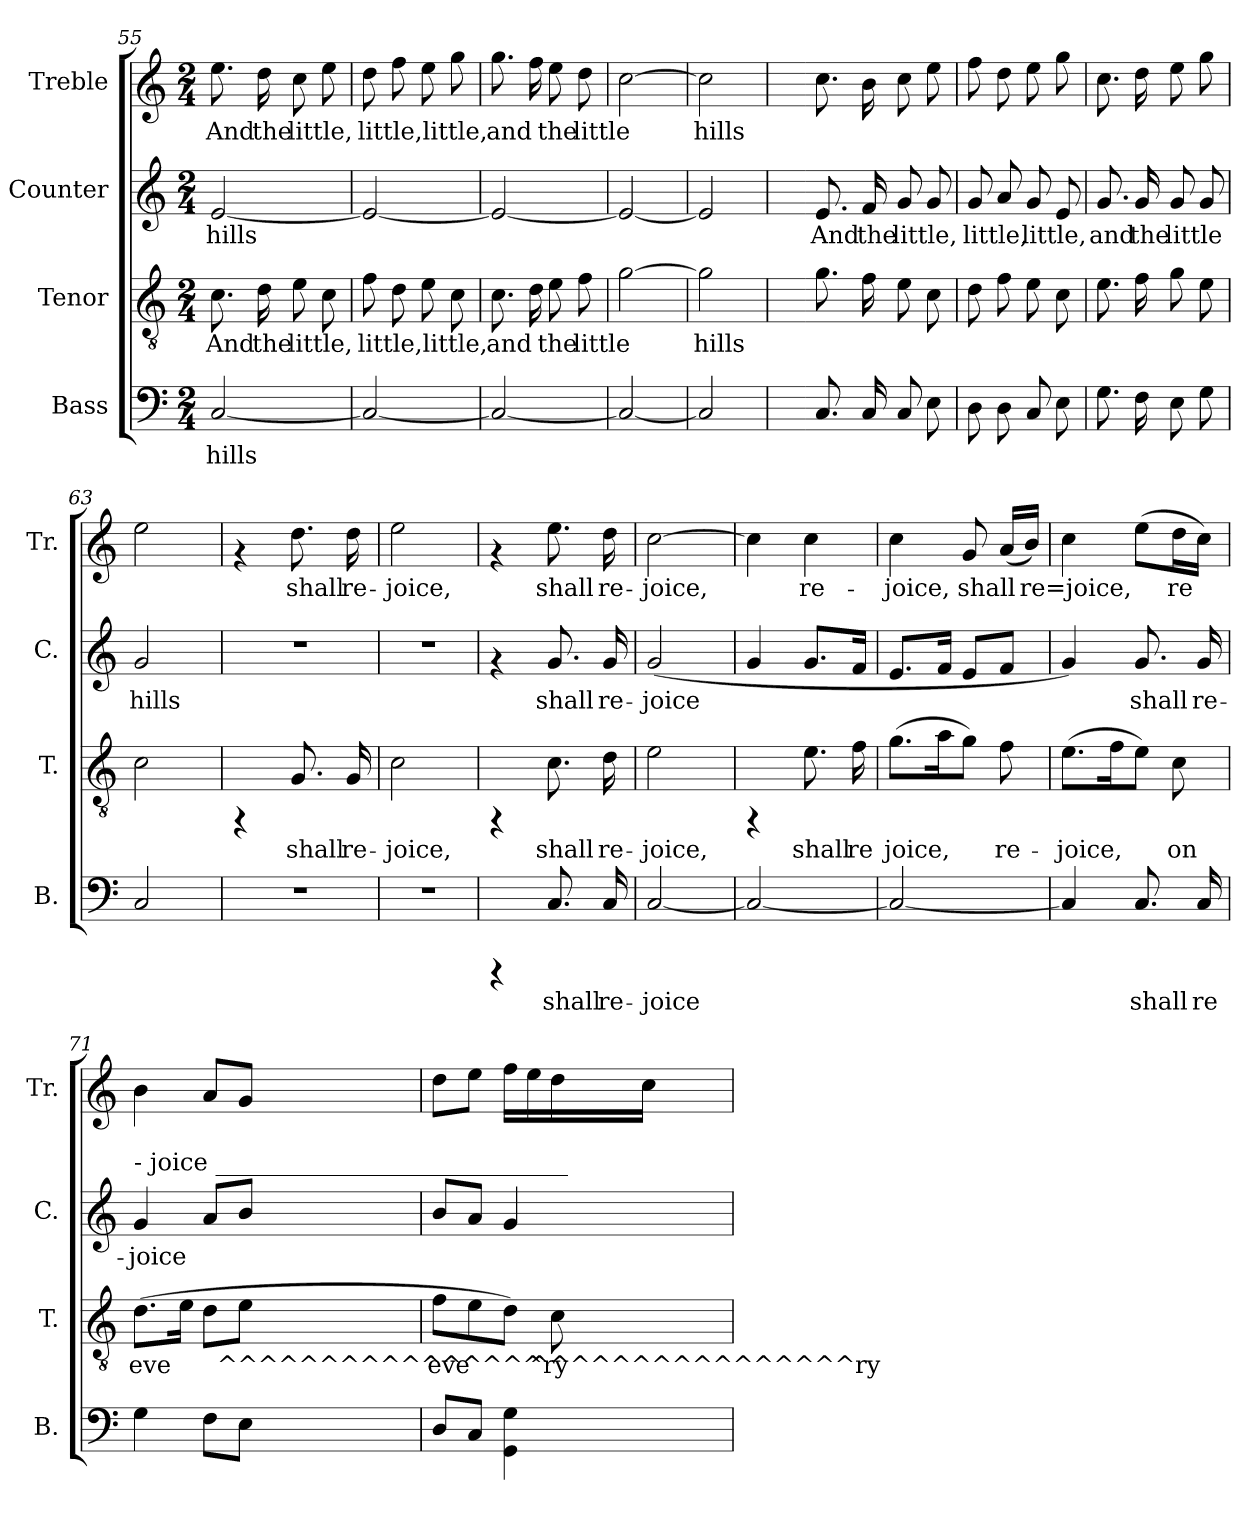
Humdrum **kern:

**kern	**text	**kern	**text	**kern	**text	**kern	**text
*part4	*part4	*part3	*part3	*part2	*part2	*part1	*part1
*staff4	*staff4	*staff3	*staff3	*staff2	*staff2	*staff1	*staff1
*I"Bass	*	*I"Tenor	*	*I"Counter	*	*I"Treble	*
*I'B.	*	*I'T.	*	*I'C.	*	*I'Tr.	*
*clefF4	*	*clefGv2	*	*clefG2	*	*clefG2	*
*k[]	*	*k[]	*	*k[]	*	*k[]	*
*C:	*	*C:	*	*C:	*	*C:	*
*M2/4	*	*M2/4	*	*M2/4	*	*M2/4	*
=55	=55	=55	=55	=55	=55	=55	=55
!	!LO:LY:b:cj	!	!LO:LY:b:cj	!	!LO:LY:b	!	!LO:LY:b:cj
[<2C/	hills	8.c\	And	[<2e/	hills	8.ee\	And
!	!	!	!LO:LY:b:cj	!	!	!	!LO:LY:b:cj
.	.	16d\	the	.	.	16dd\	the
!	!	!	!LO:LY:b:cj	!	!	!	!LO:LY:b:cj
.	.	8e\	little,	.	.	8cc\	little,
!	!	!	!LO:LY:b:cj	!	!	!	!LO:LY:b:cj
.	.	8c\	.	.	.	8ee\	.
=56	=56	=56	=56	=56	=56	=56	=56
!	!LO:LY:b:cj	!	!LO:LY:b:cj	!	!LO:LY:b	!	!LO:LY:b:cj
2C/_<	.	8f\	little,little,	2e/_<	.	8dd\	little,little,
!	!	!	!LO:LY:b:cj	!	!	!	!LO:LY:b:cj
.	.	8d\	.	.	.	8ff\	.
!	!	!	!LO:LY:b:cj	!	!	!	!LO:LY:b:cj
.	.	8e\	.	.	.	8ee\	.
!	!	!	!LO:LY:b:cj	!	!	!	!LO:LY:b:cj
.	.	8c\	.	.	.	8gg\	.
=57	=57	=57	=57	=57	=57	=57	=57
!	!LO:LY:b:cj	!	!LO:LY:b:cj	!	!LO:LY:b	!	!LO:LY:b:cj
2C/_<	.	8.c\	and	2e/_<	.	8.gg\	and
!	!	!	!LO:LY:b:cj	!	!	!	!LO:LY:b:cj
.	.	16d\	.	.	.	16ff\	.
!	!	!	!LO:LY:b:cj	!	!	!	!LO:LY:b:cj
.	.	8e\	the	.	.	8ee\	the
!	!	!	!LO:LY:b:cj	!	!	!	!LO:LY:b:cj
.	.	8f\	little	.	.	8dd\	little
=58	=58	=58	=58	=58	=58	=58	=58
!	!LO:LY:b:cj	!	!LO:LY:b:cj	!	!LO:LY:b	!	!LO:LY:b:cj
2C/_<	.	[>2g\	.	2e/_<	.	[>2cc\	.
=59	=59	=59	=59	=59	=59	=59	=59
!	!LO:LY:b:cj	!	!LO:LY:b:cj	!	!LO:LY:b	!	!LO:LY:b:cj
2C/]	.	2g\]	hills	2e/]	.	2cc\]	hills
!!LO:LB:g=z
=60	=60	=60	=60	=60	=60	=60	=60
!	!LO:LY:b:cj	!	!LO:LY:b:cj	!	!LO:LY:b	!	!LO:LY:b:cj
8.C/	.	8.g\	.	8.e/	And	8.cc\	.
!	!LO:LY:b:cj	!	!LO:LY:b:cj	!	!LO:LY:b	!	!LO:LY:b:cj
16C/	.	16f\	.	16f/	the	16b\	.
!	!LO:LY:b:cj	!	!LO:LY:b:cj	!	!LO:LY:b	!	!LO:LY:b:cj
8C/	.	8e\	.	8g/	little,	8cc\	.
!	!LO:LY:b:cj	!	!LO:LY:b:cj	!	!LO:LY:b	!	!LO:LY:b:cj
8E\	.	8c\	.	8g/	.	8ee\	.
=61	=61	=61	=61	=61	=61	=61	=61
!	!LO:LY:b:cj	!	!LO:LY:b:cj	!	!LO:LY:b	!	!LO:LY:b:cj
8D\	.	8d\	.	8g/	little,	8ff\	.
!	!LO:LY:b:cj	!	!LO:LY:b:cj	!	!LO:LY:b	!	!LO:LY:b:cj
8D\	.	8f\	.	8a/	.	8dd\	.
!	!LO:LY:b:cj	!	!LO:LY:b:cj	!	!LO:LY:b	!	!LO:LY:b:cj
8C/	.	8e\	.	8g/	little,	8ee\	.
!	!LO:LY:b:cj	!	!LO:LY:b:cj	!	!LO:LY:b	!	!LO:LY:b:cj
8E\	.	8c\	.	8e/	.	8gg\	.
=62	=62	=62	=62	=62	=62	=62	=62
!	!LO:LY:b:cj	!	!LO:LY:b:cj	!	!LO:LY:b	!	!LO:LY:b:cj
8.G\	.	8.e\	.	8.g/	and	8.cc\	.
!	!LO:LY:b:cj	!	!LO:LY:b:cj	!	!LO:LY:b	!	!LO:LY:b:cj
16F\	.	16f\	.	16g/	the	16dd\	.
!	!LO:LY:b:cj	!	!LO:LY:b:cj	!	!LO:LY:b	!	!LO:LY:b:cj
8E\	.	8g\	.	8g/	little	8ee\	.
!	!LO:LY:b:cj	!	!LO:LY:b:cj	!	!LO:LY:b	!	!LO:LY:b:cj
8G\	.	8e\	.	8g/	.	8gg\	.
=63	=63	=63	=63	=63	=63	=63	=63
!	!LO:LY:b:cj	!	!LO:LY:b:cj	!	!LO:LY:b	!	!LO:LY:b:cj
2C/	.	2c\	.	2g/	hills	2ee\	.
=64	=64	=64	=64	=64	=64	=64	=64
2r	.	4rFF	.	2r	.	4rf	.
!	!	!	!LO:LY:b:cj	!	!	!	!LO:LY:b:cj
.	.	8.G/	shall	.	.	8.dd\	shall
!	!	!	!LO:LY:b:cj	!	!	!	!LO:LY:b:cj
.	.	16G/	re-	.	.	16dd\	re-
=65	=65	=65	=65	=65	=65	=65	=65
!	!	!	!LO:LY:b:cj	!	!	!	!LO:LY:b:cj
2r	.	2c\	-joice,	2r	.	2ee\	-joice,
=66	=66	=66	=66	=66	=66	=66	=66
4rCCC	.	4rFF	.	4rf	.	4rf	.
!	!LO:LY:b:cj	!	!LO:LY:b:cj	!	!LO:LY:b	!	!LO:LY:b:cj
8.C/	shall	8.c\	shall	8.g/	shall	8.ee\	shall
!	!LO:LY:b:cj	!	!LO:LY:b:cj	!	!LO:LY:b	!	!LO:LY:b:cj
16C/	re-	16d\	re-	16g/	re-	16dd\	re-
=67	=67	=67	=67	=67	=67	=67	=67
!	!LO:LY:b:cj	!	!LO:LY:b:cj	!	!LO:LY:b	!	!LO:LY:b:cj
[<2C/	-joice	2e\	-joice,	(<2g/	-joice	[>2cc\	-joice,
=68	=68	=68	=68	=68	=68	=68	=68
!	!LO:LY:b:cj	!	!	!	!LO:LY:b	!	!LO:LY:b:cj
2C/_<	.	4rFF	.	4g/	.	4cc\]	.
!	!	!	!LO:LY:b:cj	!	!LO:LY:b	!	!LO:LY:b:cj
.	.	8.e\	shall	8.g/L	.	4cc\	re-
!	!	!	!LO:LY:b:cj	!	!LO:LY:b	!	!
.	.	16f\	re	16f/J	.	.	.
=69	=69	=69	=69	=69	=69	=69	=69
!	!LO:LY:b:cj	!	!LO:LY:b:cj	!	!LO:LY:b	!	!LO:LY:b:cj
2C/_<	.	(>8.g\L	joice,	8.e/L	.	4cc\	-joice,
!	!	!	!LO:LY:b:cj	!	!LO:LY:b	!	!
.	.	16a\	.	16f/J	.	.	.
!	!	!	!LO:LY:b:cj	!	!LO:LY:b	!	!LO:LY:b:cj
.	.	8g\J)	.	8e/L	.	8g/	shall
!	!	!	!LO:LY:b:cj	!	!LO:LY:b	!	!LO:LY:b:cj
.	.	8f\	re-	8f/J	.	(<16a/L	.
!	!	!	!	!	!	!	!LO:LY:b:cj
.	.	.	.	.	.	16b/J)	re=joice,
=70	=70	=70	=70	=70	=70	=70	=70
!	!LO:LY:b:cj	!	!LO:LY:b:cj	!	!LO:LY:b	!	!LO:LY:b:cj
4C/]	.	(>8.e\L	-joice,	4g/)	.	4cc\	.
!	!	!	!LO:LY:b:cj	!	!	!	!
.	.	16f\	.	.	.	.	.
!	!LO:LY:b:cj	!	!LO:LY:b:cj	!	!LO:LY:b	!	!LO:LY:b:cj
8.C/	shall	8e\J)	.	8.g/	shall	(>8ee\L	.
!	!	!	!LO:LY:b:cj	!	!	!	!LO:LY:b:cj
.	.	8c\	on	.	.	16dd\	re-
!	!LO:LY:b:cj	!	!	!	!LO:LY:b	!	!LO:LY:b:cj
16C/	re-	.	.	16g/	re-	16cc\J)	--
!!LO:PB:g=z
=71	=71	=71	=71	=71	=71	=71	=71
!	!	!	!	!LO:TX:a:t=- joice _____________________________	!	!	!
!	!LO:LY:b:cj	!	!LO:LY:b:cj	!	!LO:LY:b	!	!LO:LY:b:cj
4G\	--	(>8.d\L	eve	4g/	-joice	4b\	--
!	!	!	!LO:LY:b:cj	!	!	!	!
.	.	16e\J	.	.	.	.	.
!	!LO:LY:b:cj	!	!LO:LY:b:cj	!	!LO:LY:b	!	!LO:LY:b:cj
8F\L	--	8d\L	.	8a/L	.	8a/L	--
!	!LO:LY:b:cj	!	!LO:LY:b:cj	!	!LO:LY:b	!	!LO:LY:b:cj
8E\J	--	8e\J	^^^^^^^^^^^^^^^^ry	8b/J	.	8g/J	--
=72	=72	=72	=72	=72	=72	=72	=72
!	!LO:LY:b:cj	!	!LO:LY:b:cj	!	!LO:LY:b	!	!LO:LY:b:cj
8D/L	--	8f\L	eve	8b/L	.	8dd\L	--
!	!LO:LY:b:cj	!	!LO:LY:b:cj	!	!LO:LY:b	!	!LO:LY:b:cj
8C/J	--	8e\	.	8a/J	.	8ee\J	--
!	!LO:LY:b:cj	!	!LO:LY:b:cj	!	!LO:LY:b	!	!LO:LY:b:cj
4G\ 4GG\	--	8d\J)	.	4g/	.	16ff\L	--
!	!	!	!	!	!	!	!LO:LY:b:cj
.	.	.	.	.	.	16ee\	--
!	!	!	!LO:LY:b:cj	!	!	!	!LO:LY:b:cj
.	.	8c\	^^^^^^^^^^^^^^^^ry	.	.	16dd\	--
!	!	!	!	!	!	!	!LO:LY:b:cj
.	.	.	.	.	.	16cc\J	--
=	=	=	=	=	=	=	=
*-	*-	*-	*-	*-	*-	*-	*-
